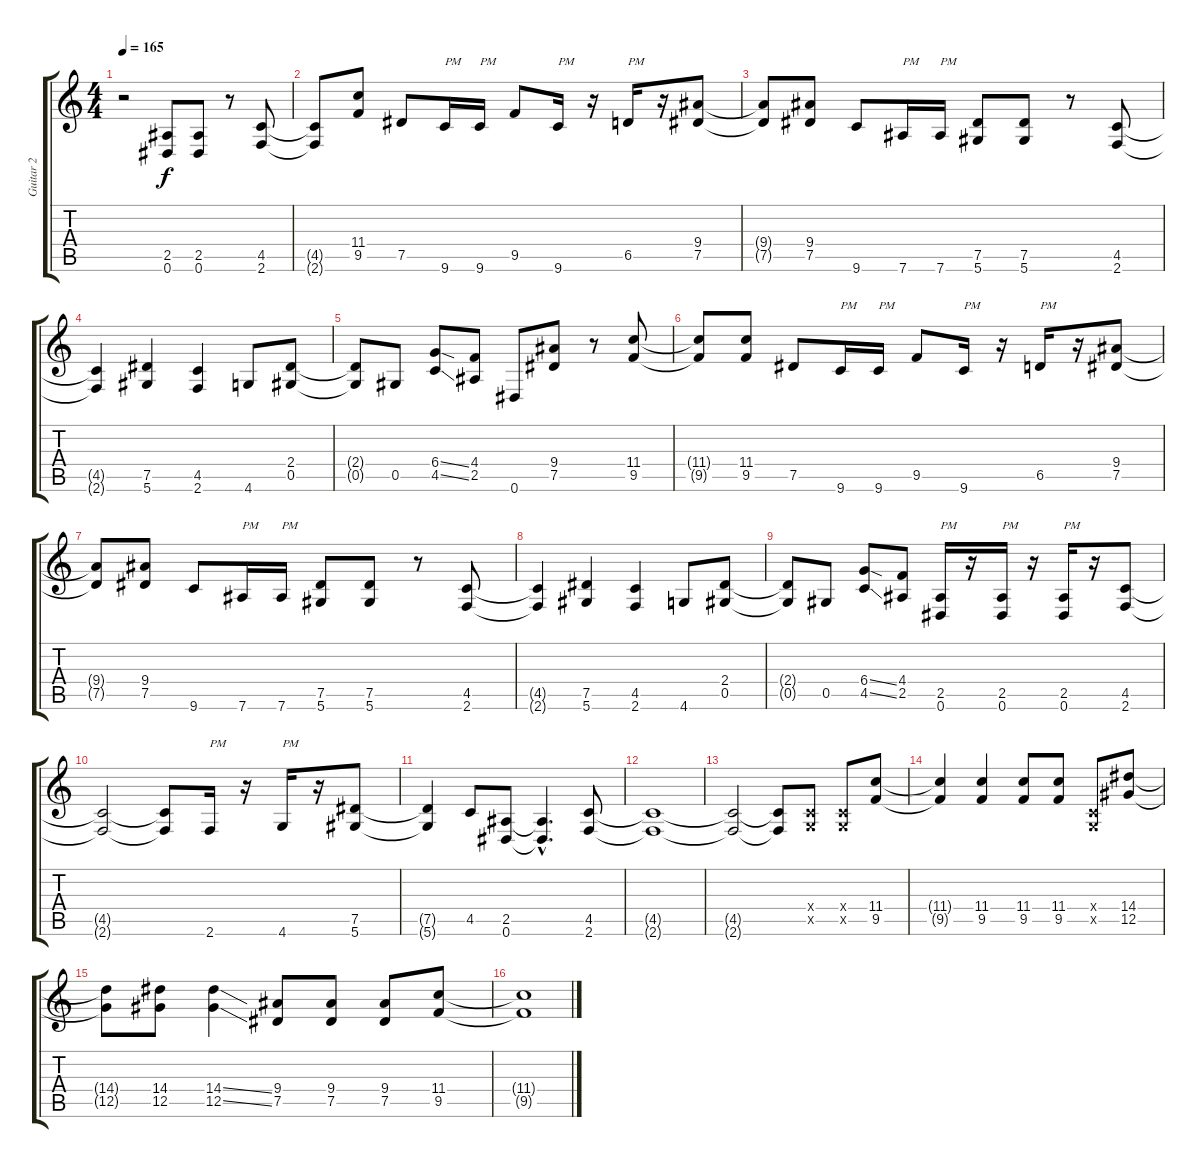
\track ("Guitar 2" "Guitar 2") {instrument distortionguitar}
\staff {score tabs}
\tuning (Eb4 Bb3 Gb3 Db3 Ab2 Eb2) {hide}
\ts (4 4)
\tempo 165
\clef g2
\ks c
r.2{dy f} (2.5 0.6).8 (2.5 0.6).8 r.8 (4.5 2.6).8 |
(4.5{t} 2.6{t}).8 (11.4 9.5).8 7.5.8 9.6.16{txt "PM"} 9.6.16{txt "PM"} 9.5.8 9.6.16{txt "PM"} r.16 6.5.16{txt "PM"} r.16 (9.4 7.5).8 |
(9.4{t} 7.5{t}).8 (9.4 7.5).8 9.6.8 7.6.16{txt "PM"} 7.6.16{txt "PM"} (7.5 5.6).8 (7.5 5.6).8 r.8 (4.5 2.6).8 |
(4.5{t} 2.6{t}).4 (7.5 5.6).4 (4.5 2.6).4 4.6.8 (2.4 0.5).8 |
(2.4{t} 0.5{t}).8 0.5.8 (6.4{ss} 4.5{ss}).8 (4.4 2.5).8 0.6.8 (9.4 7.5).8 r.8 (11.4 9.5).8 |
(11.4{t} 9.5{t}).8 (11.4 9.5).8 7.5.8 9.6.16{txt "PM"} 9.6.16{txt "PM"} 9.5.8 9.6.16{txt "PM"} r.16 6.5.16{txt "PM"} r.16 (9.4 7.5).8 |
(9.4{t} 7.5{t}).8 (9.4 7.5).8 9.6.8 7.6.16{txt "PM"} 7.6.16{txt "PM"} (7.5 5.6).8 (7.5 5.6).8 r.8 (4.5 2.6).8 |
(4.5{t} 2.6{t}).4 (7.5 5.6).4 (4.5 2.6).4 4.6.8 (2.4 0.5).8 |
(2.4{t} 0.5{t}).8 0.5.8 (6.4{ss} 4.5{ss}).8 (4.4 2.5).8 (2.5 0.6).16{txt "PM"} r.16 (2.5 0.6).16{txt "PM"} r.16 (2.5 0.6).16{txt "PM"} r.16 (4.5 2.6).8 |
(4.5{t} 2.6{t}).2 (4.5{t} 2.6{t}).8 2.6.16{txt "PM"} r.16 4.6.16{txt "PM"} r.16 (7.5 5.6).8 |
(7.5{t} 5.6{t}).4 4.5.8 (2.5 0.6).8 (2.5{hac t} 0.6{hac t}).4{d} (4.5 2.6).8 |
(4.5{t} 2.6{t}).1 |
(4.5{t} 2.6{t}).2 (4.5{t} 2.6{t}).8 (-1.4{x} -1.5{x}).8 (-1.4{x} -1.5{x}).8 (11.4 9.5).8 |
(11.4{t} 9.5{t}).4 (11.4 9.5).4 (11.4 9.5).8 (11.4 9.5).8 (-1.4{x} -1.5{x}).8 (14.4 12.5).8 |
(14.4{t} 12.5{t}).8 (14.4 12.5).8 (14.4{ss} 12.5{ss}).4 (9.4 7.5).8 (9.4 7.5).8 (9.4 7.5).8 (11.4 9.5).8 |
(11.4{t} 9.5{t}).1
